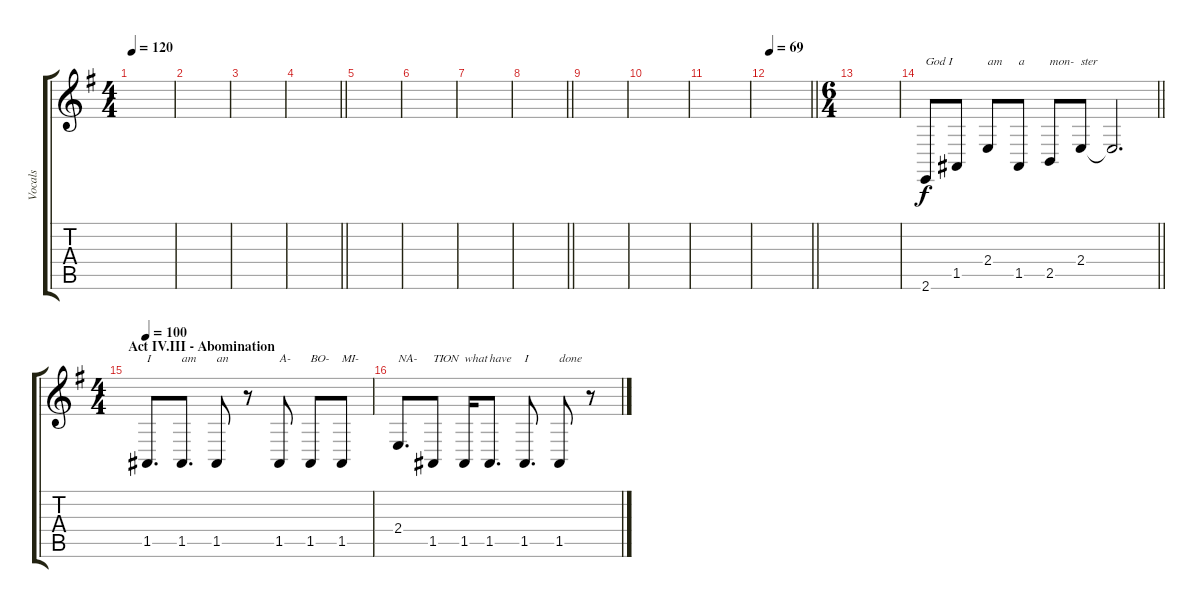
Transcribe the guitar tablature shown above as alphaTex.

\track ("Vocals" "Vocals") {instrument oboe}
\staff {score tabs}
\tuning (E4 B3 G3 D3 A2 D2) {hide}
\ts (4 4)
\tempo 120
\clef g2
\ks eminor
|
|
|
\barLineRight lightlight
|
|
|
|
\barLineRight lightlight
|
|
|
|
\tempo 69
\barLineRight lightlight
|
\ts (6 4)
|
\barLineRight lightlight
2.6.8{txt "God I" volume 12} 1.5.8 2.4.8{txt "am"} 1.5.8{txt "a"} 2.5.8{txt "mon-"} 2.4.8{txt "ster"} 2.4{t}.2{d} |
\ts (4 4)
\section ("" "Act IV.III - Abomination")
\tempo 100
1.5.8{d txt "I"} 1.5.8{d txt "am"} 1.5.8{txt "an"} r.8 1.5.8{txt "A-"} 1.5.8{txt "BO-"} 1.5.8{txt "MI-"} |
2.4.8{d txt "NA-"} 1.5.8{txt "TION"} 1.5.16{txt "what"} 1.5.8{d txt "have"} 1.5.8{d txt "I"} 1.5.8{txt "done"} r.8
